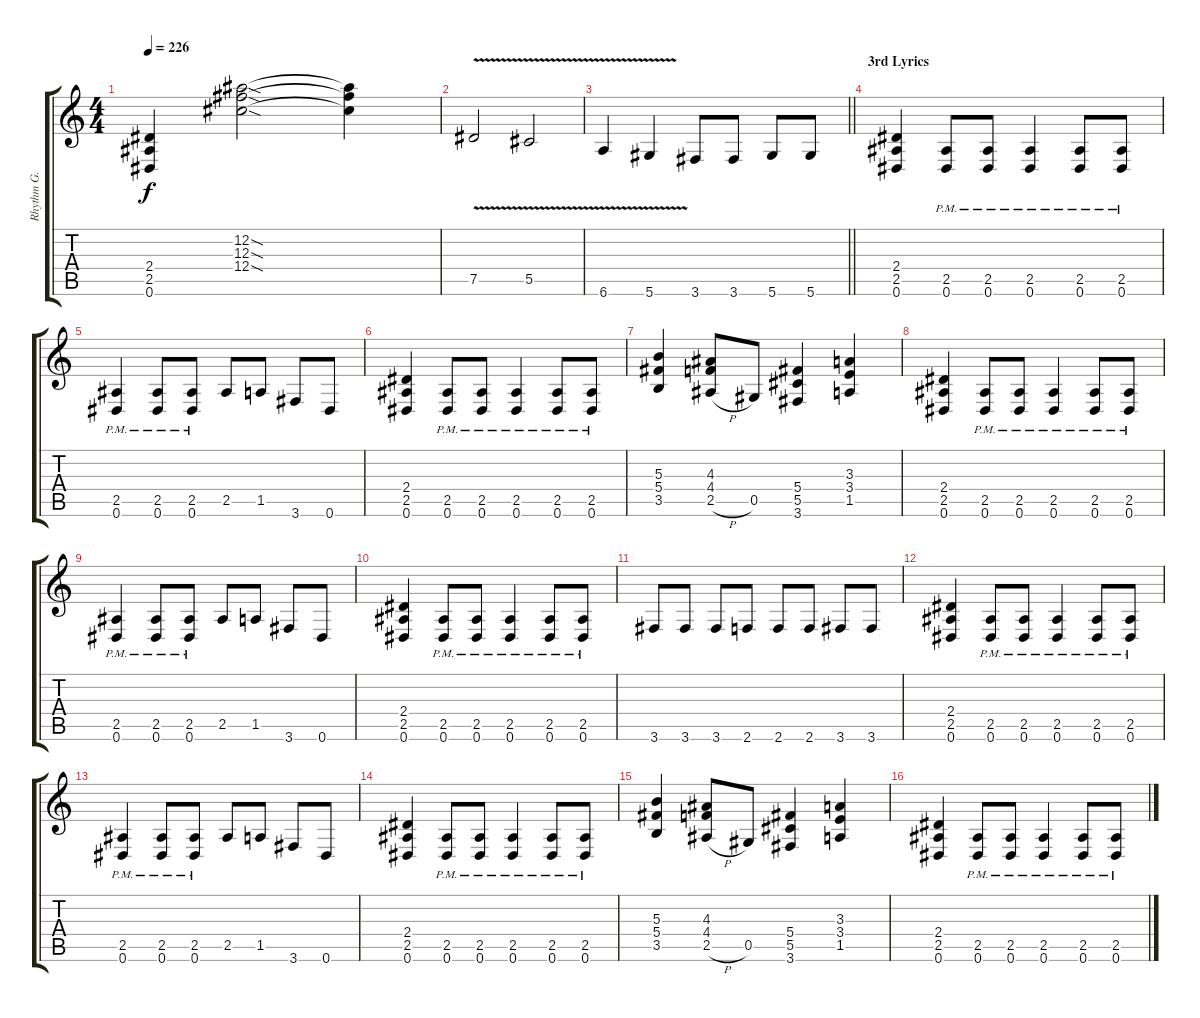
\track ("Rhythm G." "Rhythm G.") {instrument distortionguitar}
\staff {score tabs}
\tuning (Eb4 Bb3 Gb3 Db3 Ab2 Eb2) {hide}
\ts (4 4)
\tempo 226
\clef g2
\ks c
(2.4{t} 2.5{t} 0.6{t}).4{dy f} (12.2{sod} 12.3{sod} 12.4{sod}).2 (12.2{t} 12.3{t} 12.4{t}).4 |
7.5{v}.2 5.5{v}.2 |
\barLineRight lightlight
6.6{v}.4 5.6{v}.4 3.6.8 3.6.8 5.6.8 5.6.8 |
\section ("" "3rd Lyrics")
(2.4 2.5 0.6).4 (2.5{pm} 0.6{pm}).8 (2.5{pm} 0.6{pm}).8 (2.5{pm} 0.6{pm}).4 (2.5{pm} 0.6{pm}).8 (2.5{pm} 0.6{pm}).8 |
(2.5{pm} 0.6{pm}).4 (2.5{pm} 0.6{pm}).8 (2.5{pm} 0.6{pm}).8 2.5.8 1.5.8 3.6.8 0.6.8 |
(2.4 2.5 0.6).4 (2.5{pm} 0.6{pm}).8 (2.5{pm} 0.6{pm}).8 (2.5{pm} 0.6{pm}).4 (2.5{pm} 0.6{pm}).8 (2.5{pm} 0.6{pm}).8 |
(5.3 5.4 3.5).4 (4.3 4.4 2.5{h}).8 0.5.8 (5.4 5.5 3.6).4 (3.3 3.4 1.5).4 |
(2.4 2.5 0.6).4 (2.5{pm} 0.6{pm}).8 (2.5{pm} 0.6{pm}).8 (2.5{pm} 0.6{pm}).4 (2.5{pm} 0.6{pm}).8 (2.5{pm} 0.6{pm}).8 |
(2.5{pm} 0.6{pm}).4 (2.5{pm} 0.6{pm}).8 (2.5{pm} 0.6{pm}).8 2.5.8 1.5.8 3.6.8 0.6.8 |
(2.4 2.5 0.6).4 (2.5{pm} 0.6{pm}).8 (2.5{pm} 0.6{pm}).8 (2.5{pm} 0.6{pm}).4 (2.5{pm} 0.6{pm}).8 (2.5{pm} 0.6{pm}).8 |
3.6.8 3.6.8 3.6.8 2.6.8 2.6.8 2.6.8 3.6.8 3.6.8 |
(2.4 2.5 0.6).4 (2.5{pm} 0.6{pm}).8 (2.5{pm} 0.6{pm}).8 (2.5{pm} 0.6{pm}).4 (2.5{pm} 0.6{pm}).8 (2.5{pm} 0.6{pm}).8 |
(2.5{pm} 0.6{pm}).4 (2.5{pm} 0.6{pm}).8 (2.5{pm} 0.6{pm}).8 2.5.8 1.5.8 3.6.8 0.6.8 |
(2.4 2.5 0.6).4 (2.5{pm} 0.6{pm}).8 (2.5{pm} 0.6{pm}).8 (2.5{pm} 0.6{pm}).4 (2.5{pm} 0.6{pm}).8 (2.5{pm} 0.6{pm}).8 |
(5.3 5.4 3.5).4 (4.3 4.4 2.5{h}).8 0.5.8 (5.4 5.5 3.6).4 (3.3 3.4 1.5).4 |
(2.4 2.5 0.6).4 (2.5{pm} 0.6{pm}).8 (2.5{pm} 0.6{pm}).8 (2.5{pm} 0.6{pm}).4 (2.5{pm} 0.6{pm}).8 (2.5{pm} 0.6{pm}).8
